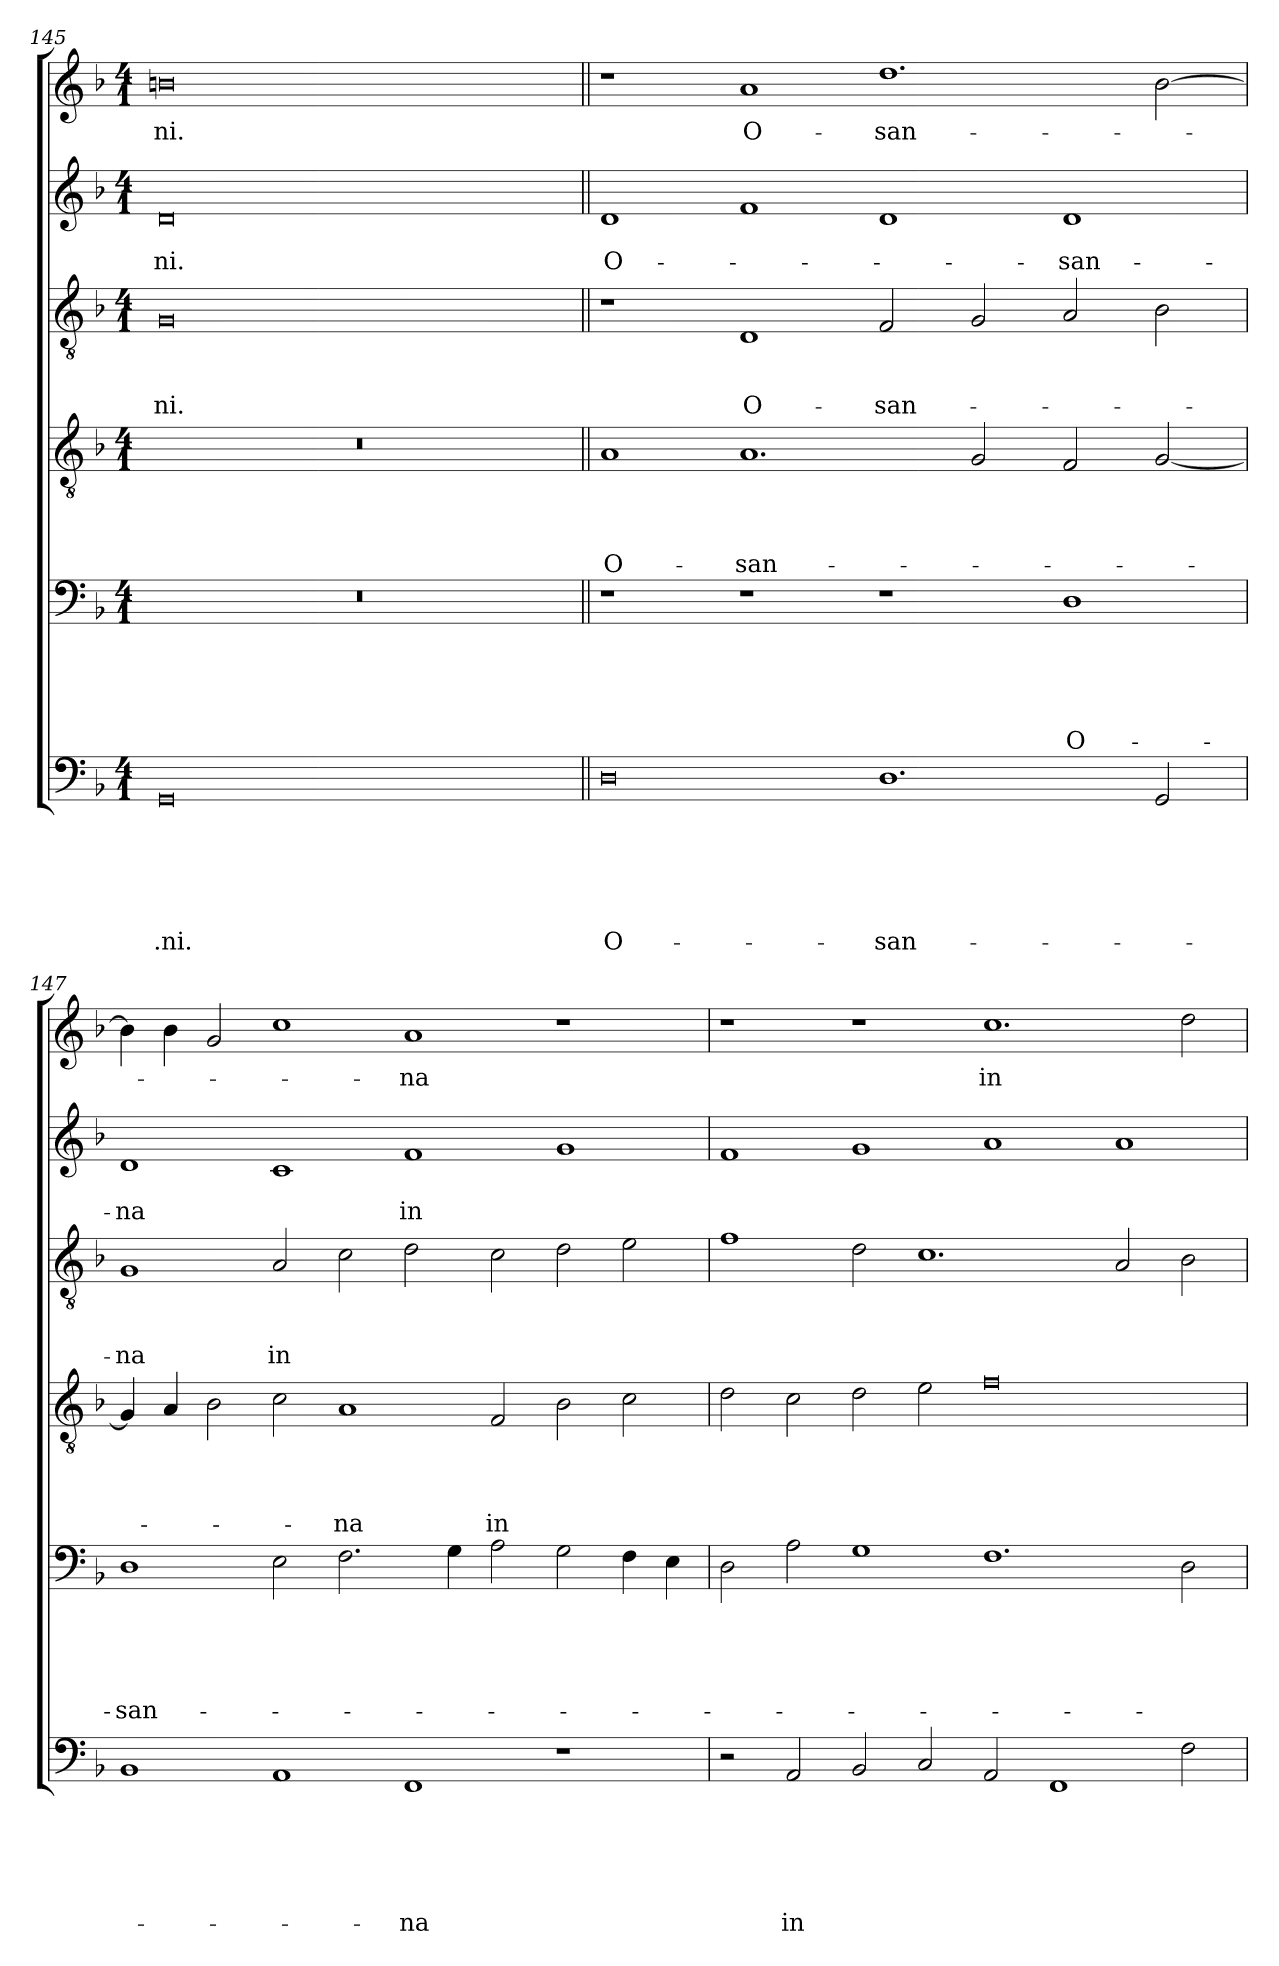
**kern	**text	**text	**text	**text	**text	**text	**kern	**text	**text	**text	**text	**text	**kern	**text	**text	**text	**text	**kern	**text	**text	**text	**kern	**text	**text	**kern	**text
*part6	*part6	*part6	*part6	*part6	*part6	*part6	*part5	*part5	*part5	*part5	*part5	*part5	*part4	*part4	*part4	*part4	*part4	*part3	*part3	*part3	*part3	*part2	*part2	*part2	*part1	*part1
*staff6	*staff6	*staff6	*staff6	*staff6	*staff6	*staff6	*staff5	*staff5	*staff5	*staff5	*staff5	*staff5	*staff4	*staff4	*staff4	*staff4	*staff4	*staff3	*staff3	*staff3	*staff3	*staff2	*staff2	*staff2	*staff1	*staff1
*clefF4	*	*	*	*	*	*	*clefF4	*	*	*	*	*	*clefGv2	*	*	*	*	*clefGv2	*	*	*	*clefG2	*	*	*clefG2	*
*k[b-]	*	*	*	*	*	*	*k[b-]	*	*	*	*	*	*k[b-]	*	*	*	*	*k[b-]	*	*	*	*k[b-]	*	*	*k[b-]	*
*F:	*	*	*	*	*	*	*F:	*	*	*	*	*	*F:	*	*	*	*	*F:	*	*	*	*F:	*	*	*F:	*
*M4/1	*	*	*	*	*	*	*M4/1	*	*	*	*	*	*M4/1	*	*	*	*	*M4/1	*	*	*	*M4/1	*	*	*M4/1	*
=145	=145	=145	=145	=145	=145	=145	=145	=145	=145	=145	=145	=145	=145	=145	=145	=145	=145	=145	=145	=145	=145	=145	=145	=145	=145	=145
0GG	.	.	.	.	.	-.ni.	00r	.	.	.	.	.	00r	.	.	.	.	0G	.	.	-ni.	0d	.	-ni.	0bn	-ni.
0ryy	.	.	.	.	.	.	.	.	.	.	.	.	.	.	.	.	.	0ryy	.	.	.	0ryy	.	.	0ryy	.
!!LO:LB:g=z
=146||	=146||	=146||	=146||	=146||	=146||	=146||	=146||	=146||	=146||	=146||	=146||	=146||	=146||	=146||	=146||	=146||	=146||	=146||	=146||	=146||	=146||	=146||	=146||	=146||	=146||	=146||
0D	.	.	.	.	.	O-	1r	.	.	.	.	.	1A	.	.	.	O-	1r	.	.	.	1d	.	O-	1r	.
.	.	.	.	.	.	.	1r	.	.	.	.	.	1.A	.	.	.	-san-	1D	.	.	O-	1f	.	.	1a	O-
1.D	.	.	.	.	.	-san-	1r	.	.	.	.	.	.	.	.	.	.	2F/	.	.	-san-	1d	.	.	1.dd	-san-
.	.	.	.	.	.	.	.	.	.	.	.	.	2G/	.	.	.	.	2G/	.	.	.	.	.	.	.	.
.	.	.	.	.	.	.	1D	.	.	.	.	O-	2F/	.	.	.	.	2A/	.	.	.	1d	.	-san-	.	.
2GG/	.	.	.	.	.	.	.	.	.	.	.	.	[2G/	.	.	.	.	2B-\	.	.	.	.	.	.	[2b-\	.
=147	=147	=147	=147	=147	=147	=147	=147	=147	=147	=147	=147	=147	=147	=147	=147	=147	=147	=147	=147	=147	=147	=147	=147	=147	=147	=147
1BB-	.	.	.	.	.	.	1D	.	.	.	.	-san-	4G/]	.	.	.	.	1G	.	.	-na	1d	.	-na	4b-\]	.
.	.	.	.	.	.	.	.	.	.	.	.	.	4A/	.	.	.	.	.	.	.	.	.	.	.	4b-\	.
.	.	.	.	.	.	.	.	.	.	.	.	.	2B-\	.	.	.	.	.	.	.	.	.	.	.	2g/	.
1AA	.	.	.	.	.	.	2E\	.	.	.	.	.	2c\	.	.	.	.	2A/	.	.	in	1c	.	.	1cc	.
.	.	.	.	.	.	.	2.F\	.	.	.	.	.	1A	.	.	.	-na	2c\	.	.	.	.	.	.	.	.
1FF	.	.	.	.	.	-na	.	.	.	.	.	.	.	.	.	.	.	2d\	.	.	.	1f	.	in	1a	-na
.	.	.	.	.	.	.	4G\	.	.	.	.	.	.	.	.	.	.	.	.	.	.	.	.	.	.	.
.	.	.	.	.	.	.	2A\	.	.	.	.	.	2F/	.	.	.	in	2c\	.	.	.	.	.	.	.	.
1r	.	.	.	.	.	.	2G\	.	.	.	.	.	2B-\	.	.	.	.	2d\	.	.	.	1g	.	.	1r	.
.	.	.	.	.	.	.	4F\	.	.	.	.	.	2c\	.	.	.	.	2e\	.	.	.	.	.	.	.	.
.	.	.	.	.	.	.	4E\	.	.	.	.	.	.	.	.	.	.	.	.	.	.	.	.	.	.	.
=148	=148	=148	=148	=148	=148	=148	=148	=148	=148	=148	=148	=148	=148	=148	=148	=148	=148	=148	=148	=148	=148	=148	=148	=148	=148	=148
2r	.	.	.	.	.	.	2D\	.	.	.	.	.	2d\	.	.	.	.	1f	.	.	.	1f	.	.	1r	.
2AA/	.	.	.	.	.	in	2A\	.	.	.	.	.	2c\	.	.	.	.	.	.	.	.	.	.	.	.	.
2BB-/	.	.	.	.	.	.	1G	.	.	.	.	.	2d\	.	.	.	.	2d\	.	.	.	1g	.	.	1r	.
2C/	.	.	.	.	.	.	.	.	.	.	.	.	2e\	.	.	.	.	1.c	.	.	.	.	.	.	.	.
2AA/	.	.	.	.	.	.	1.F	.	.	.	.	.	0f	.	.	.	.	.	.	.	.	1a	.	.	1.cc	in
1FF	.	.	.	.	.	.	.	.	.	.	.	.	.	.	.	.	.	.	.	.	.	.	.	.	.	.
.	.	.	.	.	.	.	.	.	.	.	.	.	.	.	.	.	.	2A/	.	.	.	1a	.	.	.	.
2F\	.	.	.	.	.	.	2D\	.	.	.	.	.	.	.	.	.	.	2B-\	.	.	.	.	.	.	2dd\	.
=	=	=	=	=	=	=	=	=	=	=	=	=	=	=	=	=	=	=	=	=	=	=	=	=	=	=
*-	*-	*-	*-	*-	*-	*-	*-	*-	*-	*-	*-	*-	*-	*-	*-	*-	*-	*-	*-	*-	*-	*-	*-	*-	*-	*-
